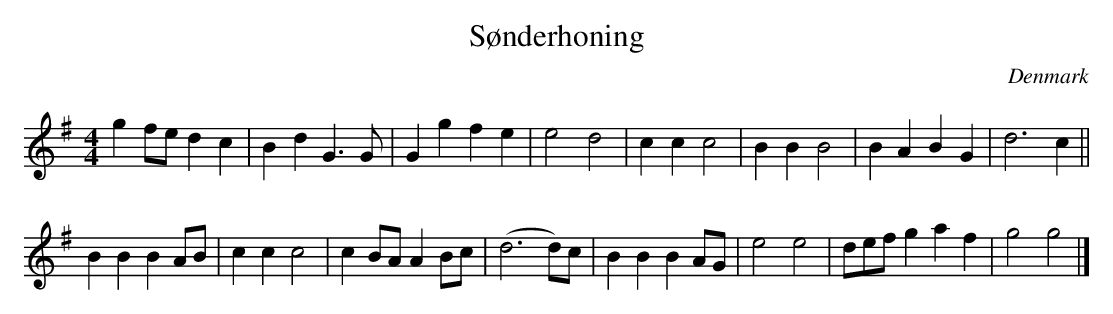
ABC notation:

X:1
T:Sønderhoning
L:1/4
M:4/4
O:Denmark
K:G major
gf/e/ dc | BdG>G | Ggfe | e2d2 | \
ccc2 | BBB2 | BABG | d3c ||
BBBA/B/ | ccc2 | cB/A/AB/c/ | (d3 d/)c/ | \
BBBA/G/ | e2e2 | d/e/f/g af | g2g2 |]
